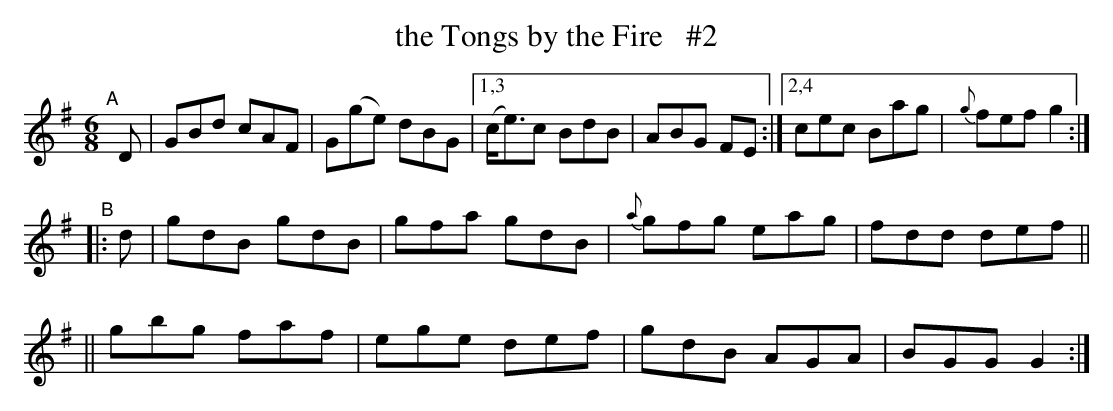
X:1
T: the Tongs by the Fire   #2
M: 6/8
L: 1/8
K: G
"^A"[|] D \
| GBd cAF | G(ge) dBG |[1,3 (c<e)c BdB | ABG FE :|[2,4 cec Bag | {g}fef g2 :|
"^B"|: d \
|  gdB gdB | gfa gdB | {a}gfg eag | fdd def ||
|| gbg faf | ege def | gdB AGA | BGG G2 :|
